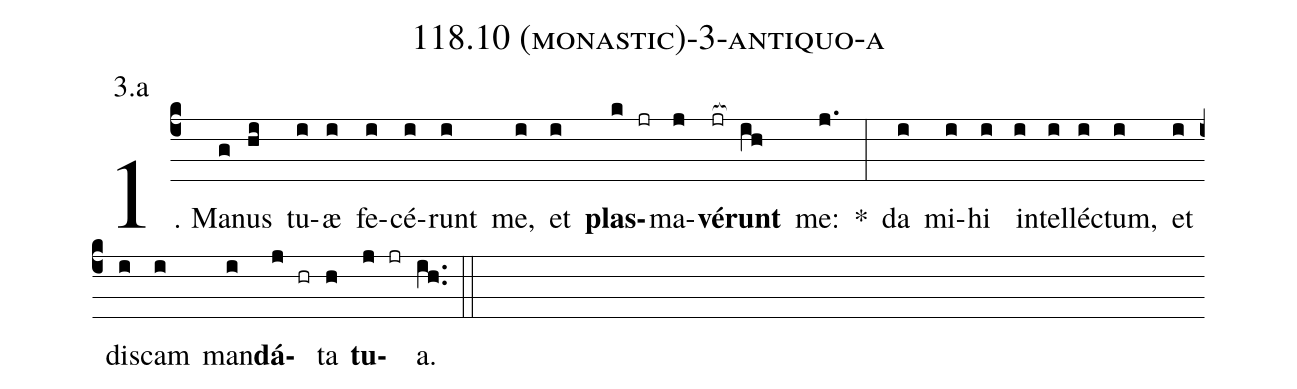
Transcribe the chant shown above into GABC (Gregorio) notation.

name: 118.10 (monastic)-3-antiquo-a;
annotation: 3.a;
%%
(c4)1. Ma(g)nus(hi) tu(i)æ(i) fe(i)cé(i)runt(i) me,(i) et(i) <b>plas</b>(k jr)ma(j)<b>vé</b>(jr[ocb:1{])<b>runt</b>(ih[ocb:0}]) me:(j.) *(:) da(i) mi(i)hi(i) in(i)tel(i)léc(i)tum,(i) et(i) dis(i)cam(i) man(i)<b>dá</b>(j hr)ta(h) <b>tu</b>(j jr)a.(ih..) (::)
